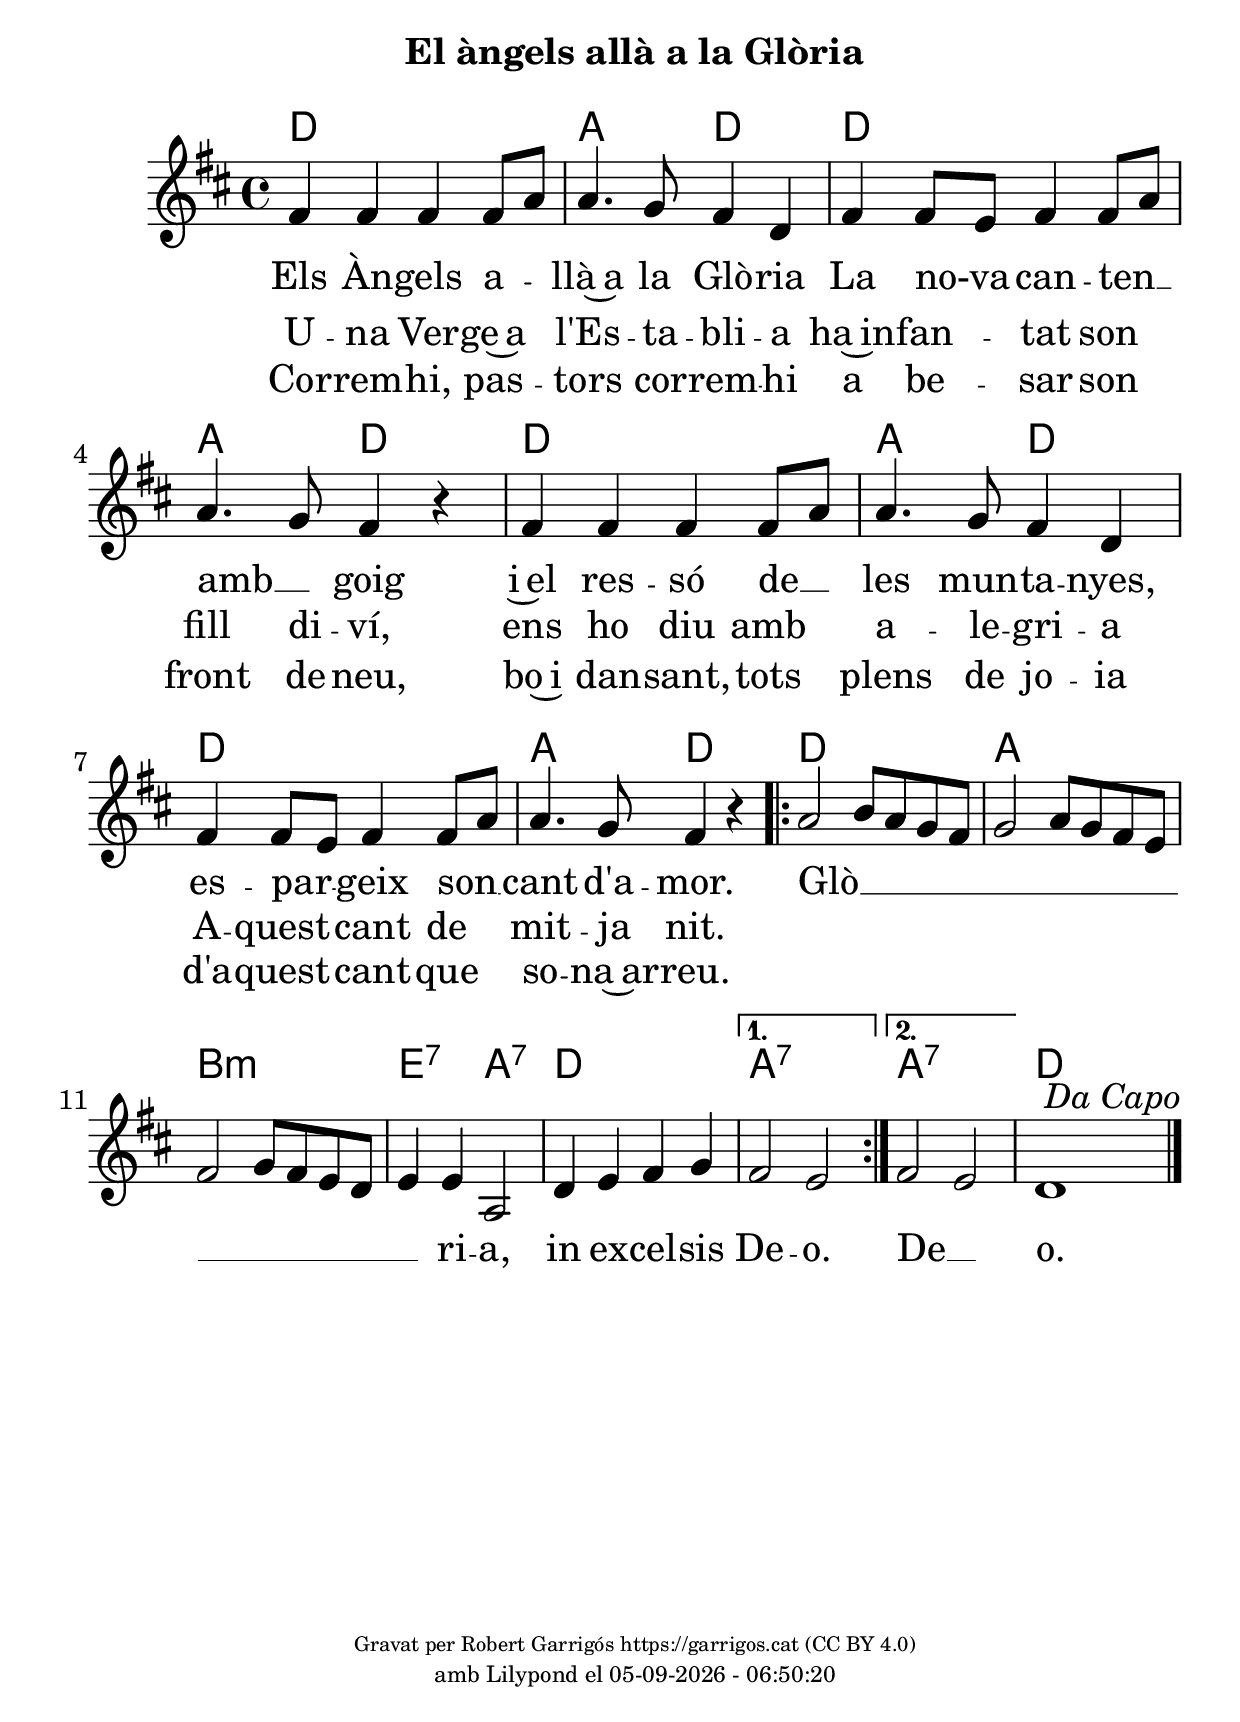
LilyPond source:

\version "2.24.3"
\language "english"

% #(set-global-staff-size 30)
data = #(strftime "%d-%m-%Y - %H:%M:%S" (localtime (current-time)))

\include "predefined-guitar-fretboards.ly"

global = {
  % \overrideTimeSignatureSettings
  % 4/4        % timeSignatureFraction
  % 1/4        % baseMomentFraction
  % 2,2        % beatStructure
  % #'()       % beamExceptions
  \key d \major
  \time 4/4
  \tempo ""
  \set Score.tempoHideNote = ##t
  \tempo 8=80

}


melody = \relative c' {
  \clef treble
  \global

  | fs4 fs fs fs8[ a]
  | a4. g8 fs4 d
  | fs fs8[ e] fs4 fs8[ a]
  | a4. g8 fs4 r4
  | fs4 fs fs fs8[ a]
  | a4. g8 fs4 d
  | fs fs8[ e] fs4 fs8[ a]
  | a4. g8 fs4 r4
  \repeat volta 2 {
  | \bar ".|:" a2 b8 [a g fs]
  | g2 a8[ g fs e]
  | fs2 g8[ fs e d]
  | e4 e a,2
  | d4 e fs g}

  \alternative {
    {| fs2 e \bar ":|."}
    {| fs2 e}
  }
  | d1^\markup {\italic{" Da Capo"} } \bar "|."
}

chnames = {
  \chordmode{
    d1
    a2 d2
    d1
    a2 d2
    d1
    a2 d2
    d1
    a2 d2
    \repeat volta 2 {
    d1
    a1
    b1:m
    e2:7 a:7
    d1
    }
    \alternative {
      {a1:7}
      {a1:7}
    }

    d1
  }
}

catala = \lyricmode {
  <<
    {
      Els Àn -- gels a -- llà~a la Glò -- ria
      La no-va can -- ten __ amb __ _ goig
      i~el res -- só de __ les mun -- ta -- nyes,
      es -- par -- geix son __ cant d'a -- mor.
    }
    \new Lyrics = "secondVerse" \with { alignBelowContext = "catala" }
    {
      U -- na Ver -- ge~a l'Es -- ta -- bli -- a
      ha~in -- fan -- tat son fill di -- ví,
      ens ho diu amb a -- le -- gri -- a
      A -- quest cant de mit -- ja nit.
    }
    \new Lyrics = "thirdVerse" \with { alignBelowContext = "catala" }
    {
      Cor -- rem -- hi, pas -- tors cor -- rem -- hi
      a be -- sar son front de neu,
      bo~i dan -- sant, tots plens de jo -- ia
      d'a -- quest cant que so -- na~ar -- reu.
    }
  >>
  \repeat volta 2 {
  Glò __ _ _ _ _ _ _ ri -- a,
  in ex -- cel -- sis} \alternative { {De -- o.} {De __ _ o.}}
}



titol = "El àngels allà a la Glòria"
subtitol = ""
compositor = ""
lletrista = ""
traductor = ""


%%%%%%%%%%%%%%%%%%%%%%%%%%%%%%%%%%%%%
%%%%%%%%%%%%% PDF %%%%%%%%%%%%%%%%%%%
%%%%%%%%%%%%%%%%%%%%%%%%%%%%%%%%%%%%%

\book {
  % \bookOutputSuffix ""
  \header {
    title = \titol
    subtitle = \subtitol
    composer = \compositor
    arranger = \lletrista
    poet = \traductor
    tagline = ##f
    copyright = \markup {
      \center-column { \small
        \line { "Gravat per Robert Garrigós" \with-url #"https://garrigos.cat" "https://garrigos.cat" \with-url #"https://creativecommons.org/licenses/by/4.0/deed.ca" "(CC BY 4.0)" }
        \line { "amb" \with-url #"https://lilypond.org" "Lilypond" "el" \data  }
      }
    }
  }
  \score {
    <<
      \new ChordNames {
        \set majorSevenSymbol = \markup { \whiteTriangleMarkup 7 }
        \chnames
      }
      % \new FretBoards {
      %   \chnames
      % }
      \new Voice = "mel" { \set Staff.midiInstrument = "voice oohs" \autoBeamOff \melody }
      \new Lyrics \with {
        \override VerticalAxisGroup.nonstaff-relatedstaff-spacing.padding = #2
      }
      \lyricsto mel \catala
    >>
    \layout {
      #(layout-set-staff-size 30)
      \context {
        \Staff
        \RemoveEmptyStaves
      }
      \context {
        \Lyrics
        \override VerticalAxisGroup.nonstaff-nonstaff-spacing.padding = #1.5
      }
    }
    \midi { }
  }
  \paper {
    set-paper-size = "a5"
    top-margin = 10
    left-margin = 15
    indent = 10
    max-systems-per-page = 6
    score-system-spacing =
    #'((basic-distance . 20)
       (minimum-distance . 10)
       (padding . 0)
       (stretchability . 14))

    % last-bottom-spacing =
    % #'((basic-distance . 15)
    %    (minimum-distance . 5)
    %    (padding . 0)
    %    (stretchability . 10))
    markup-system-spacing =
    #'((minimum-distance . 15))
    system-system-spacing =
    #'((basic-distance . 10)
       (minimum-distance . 10)
       (padding . 3))
    % staff-staff-spacing =
    % #'((padding . 10))
    % default-staff-staff-spacing =
    % #'((basic-distance . 0)
    %    (minimum-distance . 0)
    %    (padding . 0)
    %    (stretchability . 10))
    % annotate-spacing = ##t
    % print-all-headers = ##t
    % print-first-page-number = ##t
    oddFooterMarkup = \markup {
      \center-column {
        % \line { \fromproperty #'header:title "- pàgina" \fromproperty #'page:page-number-string "de" \concat {\page-ref #'lastPage "0" "?"} }
        \fill-line { \fromproperty #'header:copyright }
      }
    }
    evenFooterMarkup = \markup {
      \center-column {
        % \line { \fromproperty #'header:title "- pàgina" \fromproperty #'page:page-number-string "de" \concat {\page-ref #'lastPage "0" "?"} }
        \fill-line { \fromproperty #'header:copyright }
      }
    }
  }
}
